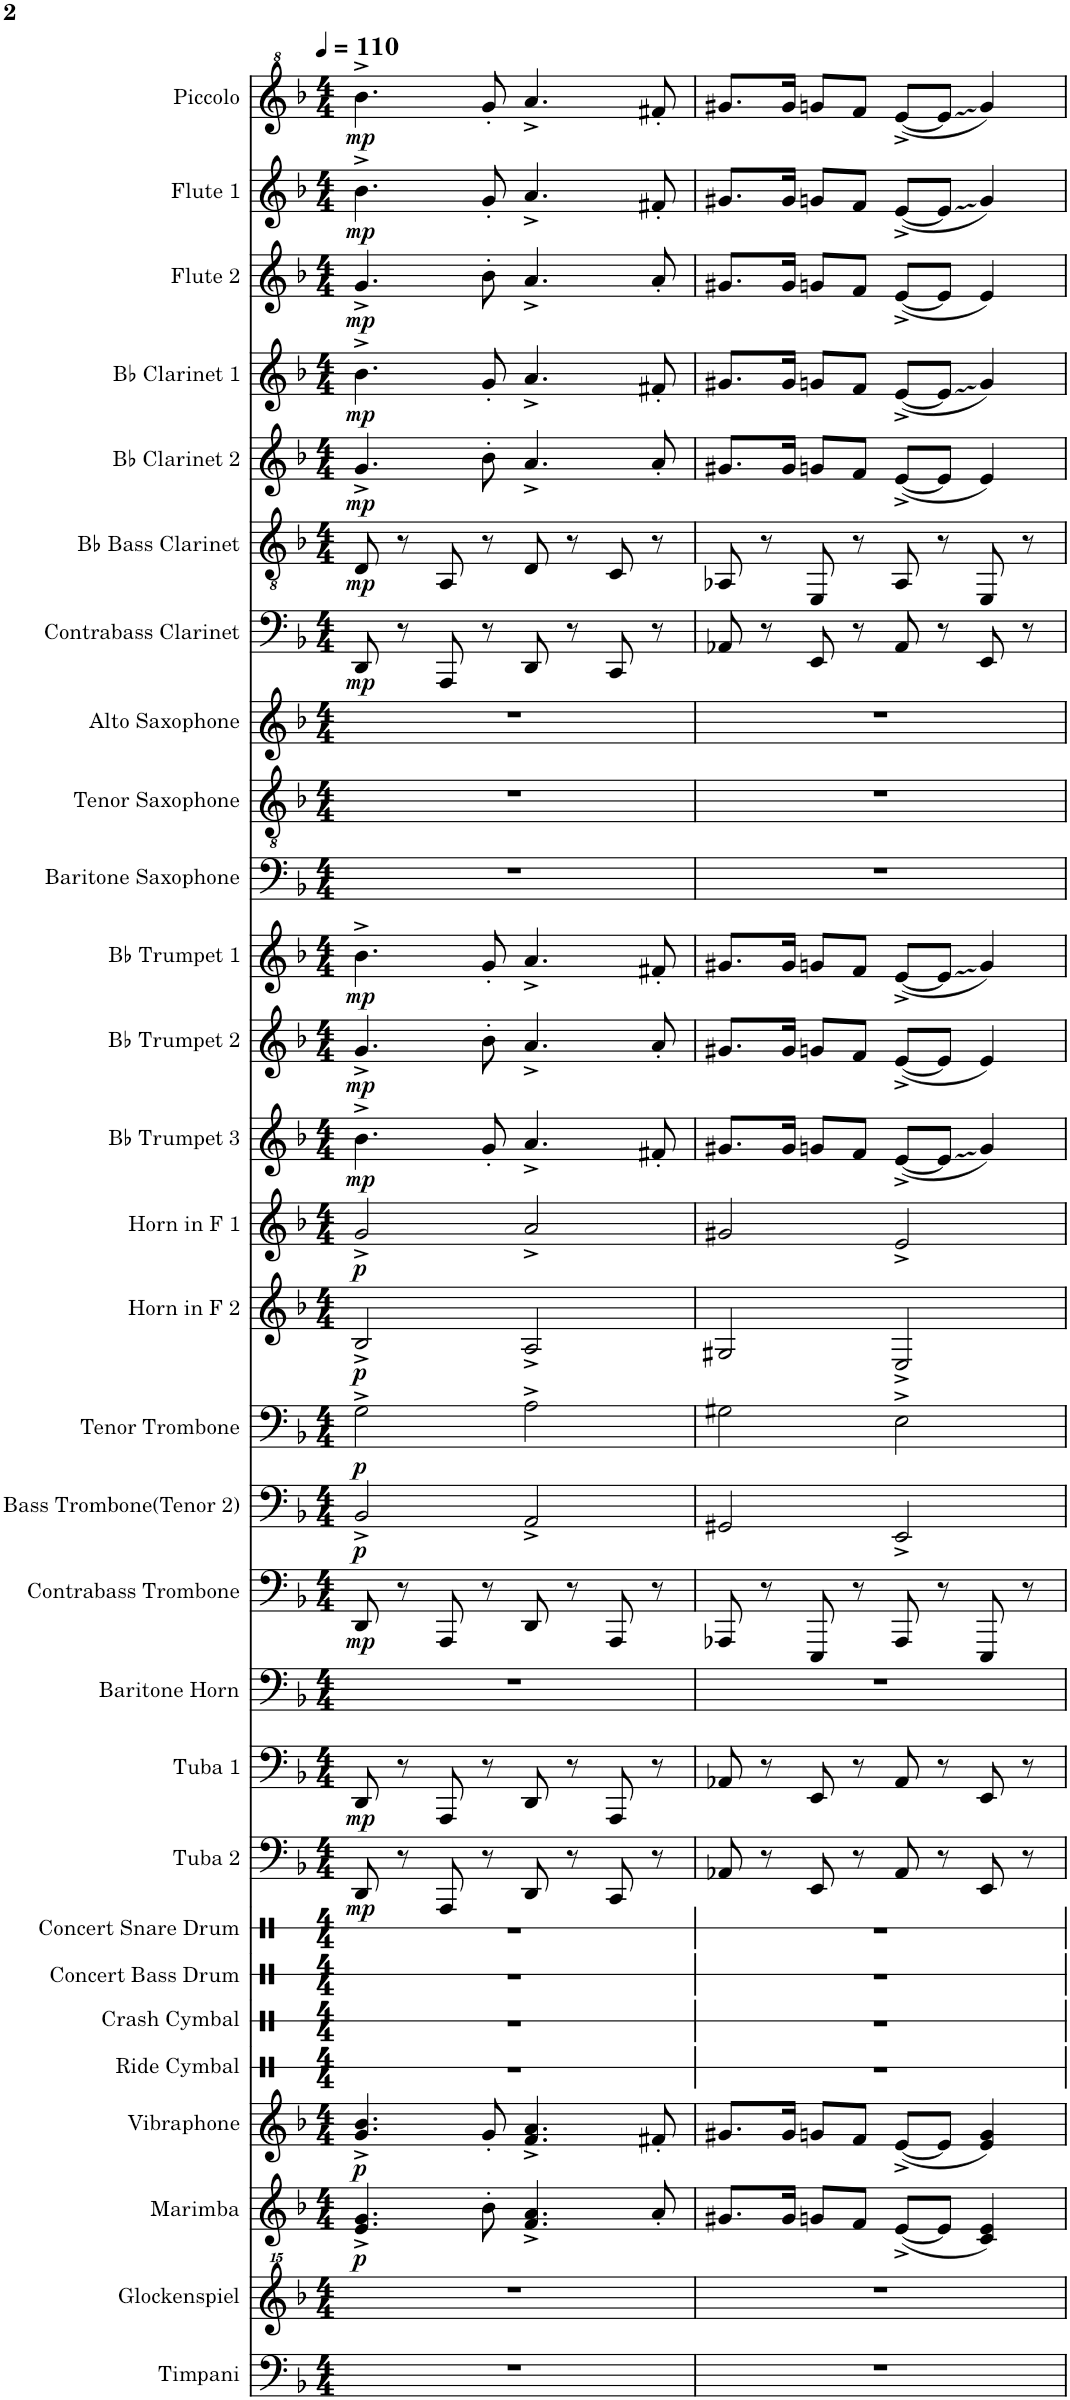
**kern	**kern	**kern	**dynam	**kern	**dynam	**kern	**kern	**kern	**kern	**kern	**dynam	**kern	**dynam	**kern	**kern	**dynam	**kern	**dynam	**kern	**dynam	**kern	**dynam	**kern	**dynam	**kern	**dynam	**kern	**dynam	**kern	**dynam	**kern	**kern	**kern	**kern	**dynam	**kern	**dynam	**kern	**dynam	**kern	**dynam	**kern	**dynam	**kern	**dynam	**kern	**dynam
*part29	*part28	*part27	*part27	*part26	*part26	*part25	*part24	*part23	*part22	*part21	*part21	*part20	*part20	*part19	*part18	*part18	*part17	*part17	*part16	*part16	*part15	*part15	*part14	*part14	*part13	*part13	*part12	*part12	*part11	*part11	*part10	*part9	*part8	*part7	*part7	*part6	*part6	*part5	*part5	*part4	*part4	*part3	*part3	*part2	*part2	*part1	*part1
*staff29	*staff28	*staff27	*staff27	*staff26	*staff26	*staff25	*staff24	*staff23	*staff22	*staff21	*staff21	*staff20	*staff20	*staff19	*staff18	*staff18	*staff17	*staff17	*staff16	*staff16	*staff15	*staff15	*staff14	*staff14	*staff13	*staff13	*staff12	*staff12	*staff11	*staff11	*staff10	*staff9	*staff8	*staff7	*staff7	*staff6	*staff6	*staff5	*staff5	*staff4	*staff4	*staff3	*staff3	*staff2	*staff2	*staff1	*staff1
*I"Timpani	*I"Glockenspiel	*I"Marimba	*	*I"Vibraphone	*	*I"Ride Cymbal	*I"Crash Cymbal	*I"Concert Bass Drum	*I"Concert Snare Drum	*I"Tuba 2	*	*I"Tuba 1	*	*I"Baritone Horn	*I"Contrabass Trombone	*	*I"Bass Trombone(Tenor 2)	*	*I"Tenor Trombone	*	*I"Horn in F 2	*	*I"Horn in F 1	*	*I"Bb Trumpet 3	*	*I"Bb Trumpet 2	*	*I"Bb Trumpet 1	*	*I"Baritone Saxophone	*I"Tenor Saxophone	*I"Alto Saxophone	*I"Contrabass Clarinet	*	*I"Bb Bass Clarinet	*	*I"Bb Clarinet 2	*	*I"Bb Clarinet 1	*	*I"Flute 2	*	*I"Flute 1	*	*I"Piccolo	*
*I'Timp.	*I'Glock.	*I'Mrm.	*	*I'Vib.	*	*I'R. Cym.	*I'Cr. Cym.	*I'Con. BD	*I'Con. Sn.	*I'Tba. 2	*	*I'Tba. 1	*	*I'Bar. Hn.	*I'Cb. Tbn.	*	*I'B. Tbn.	*	*I'T. Tbn.	*	*	*	*	*	*I'Bb Tpt. 3	*	*I'Bb Tpt. 2	*	*I'Bb Tpt. 1	*	*I'Bar. Sax.	*I'T. Sax.	*I'A. Sax.	*I'Cb. Cl.	*	*I'Bb B. Cl.	*	*I'Bb Cl. 2	*	*I'Bb Cl. 1	*	*I'Fl. 2	*	*I'Fl. 1	*	*I'Picc.	*
*	*	*	*	*	*	*stria1	*stria1	*stria1	*stria1	*	*	*	*	*	*	*	*	*	*	*	*	*	*	*	*	*	*	*	*	*	*	*	*	*	*	*	*	*	*	*	*	*	*	*	*	*	*
*clefF4	*clefG^^2	*clefG2	*	*clefG2	*	*clefX	*clefX	*clefX	*clefX	*clefF4	*	*clefF4	*	*clefF4	*clefF4	*	*clefF4	*	*clefF4	*	*clefG2	*	*clefG2	*	*clefG2	*	*clefG2	*	*clefG2	*	*clefF4	*clefGv2	*clefG2	*clefF4	*	*clefGv2	*	*clefG2	*	*clefG2	*	*clefG2	*	*clefG2	*	*clefG^2	*
*	*	*	*	*	*	*	*	*	*	*	*	*	*	*ITrd4c7	*	*	*	*	*	*	*ITrd4c7	*	*ITrd4c7	*	*ITrd1c2	*	*ITrd1c2	*	*ITrd1c2	*	*ITrd12c21	*ITrd8c14	*ITrd5c9	*ITrd1c2	*	*ITrd8c14	*	*ITrd1c2	*	*ITrd1c2	*	*	*	*	*	*ITrd-7c-12	*
*k[b-]	*k[b-]	*k[b-]	*	*k[b-]	*	*k[]	*k[]	*k[]	*k[]	*k[b-]	*	*k[b-]	*	*k[b-]	*k[b-]	*	*k[b-]	*	*k[b-]	*	*k[b-]	*	*k[b-]	*	*k[b-]	*	*k[b-]	*	*k[b-]	*	*k[b-]	*k[b-]	*k[b-]	*k[b-]	*	*k[b-]	*	*k[b-]	*	*k[b-]	*	*k[b-]	*	*k[b-]	*	*k[b-]	*
*M4/4	*M4/4	*M4/4	*	*M4/4	*	*M4/4	*M4/4	*M4/4	*M4/4	*M4/4	*	*M4/4	*	*M4/4	*M4/4	*	*M4/4	*	*M4/4	*	*M4/4	*	*M4/4	*	*M4/4	*	*M4/4	*	*M4/4	*	*M4/4	*M4/4	*M4/4	*M4/4	*	*M4/4	*	*M4/4	*	*M4/4	*	*M4/4	*	*M4/4	*	*M4/4	*
*MM110	*MM110	*MM110	*	*MM110	*	*MM110	*MM110	*MM110	*MM110	*MM110	*	*MM110	*	*MM110	*MM110	*	*MM110	*	*MM110	*	*MM110	*	*MM110	*	*MM110	*	*MM110	*	*MM110	*	*MM110	*MM110	*MM110	*MM110	*	*MM110	*	*MM110	*	*MM110	*	*MM110	*	*MM110	*	*MM110	*
=1	=1	=1	=1	=1	=1	=1	=1	=1	=1	=1	=1	=1	=1	=1	=1	=1	=1	=1	=1	=1	=1	=1	=1	=1	=1	=1	=1	=1	=1	=1	=1	=1	=1	=1	=1	=1	=1	=1	=1	=1	=1	=1	=1	=1	=1	=1	=1
!	!	!	!LO:DY:b	!	!LO:DY:b	!	!	!	!	!	!LO:DY:b	!	!LO:DY:b	!	!	!LO:DY:b	!	!LO:DY:b	!	!LO:DY:b	!	!LO:DY:b	!	!LO:DY:b	!	!LO:DY:b	!	!LO:DY:b	!	!LO:DY:b	!	!	!	!	!LO:DY:b	!	!LO:DY:b	!	!LO:DY:b	!	!LO:DY:b	!	!LO:DY:b	!	!LO:DY:b	!	!LO:DY:b
1r	1r	4.e/^ 4.g/^	p	4.g/^ 4.b-/^	p	1r	1r	1r	1r	8DD/	mp	8DD/	mp	1r	8DD/	mp	2BB-^/	p	2G^\	p	2B-^/	p	2g^/	p	4.b-^\	mp	4.g^/	mp	4.b-^\	mp	1r	1r	1r	8DD/	mp	8D/	mp	4.g^/	mp	4.b-^\	mp	4.g^/	mp	4.b-^\	mp	4.bb-^\	mp
.	.	.	.	.	.	.	.	.	.	8r	.	8r	.	.	8r	.	.	.	.	.	.	.	.	.	.	.	.	.	.	.	.	.	.	8r	.	8r	.	.	.	.	.	.	.	.	.	.	.
.	.	.	.	.	.	.	.	.	.	8AAA/	.	8AAA/	.	.	8AAA/	.	.	.	.	.	.	.	.	.	.	.	.	.	.	.	.	.	.	8AAA/	.	8AA/	.	.	.	.	.	.	.	.	.	.	.
.	.	8b-'\	.	8g'/	.	.	.	.	.	8r	.	8r	.	.	8r	.	.	.	.	.	.	.	.	.	8g'/	.	8b-'\	.	8g'/	.	.	.	.	8r	.	8r	.	8b-'\	.	8g'/	.	8b-'\	.	8g'/	.	8gg'/	.
.	.	4.f/^ 4.a/^	.	4.f/^ 4.a/^	.	.	.	.	.	8DD/	.	8DD/	.	.	8DD/	.	2AA^/	.	2A^\	.	2A^/	.	2a^/	.	4.a^/	.	4.a^/	.	4.a^/	.	.	.	.	8DD/	.	8D/	.	4.a^/	.	4.a^/	.	4.a^/	.	4.a^/	.	4.aa^/	.
.	.	.	.	.	.	.	.	.	.	8r	.	8r	.	.	8r	.	.	.	.	.	.	.	.	.	.	.	.	.	.	.	.	.	.	8r	.	8r	.	.	.	.	.	.	.	.	.	.	.
.	.	.	.	.	.	.	.	.	.	8CC/	.	8AAA/	.	.	8AAA/	.	.	.	.	.	.	.	.	.	.	.	.	.	.	.	.	.	.	8CC/	.	8C/	.	.	.	.	.	.	.	.	.	.	.
.	.	8a'/	.	8f#X'/	.	.	.	.	.	8r	.	8r	.	.	8r	.	.	.	.	.	.	.	.	.	8f#X'/	.	8a'/	.	8f#X'/	.	.	.	.	8r	.	8r	.	8a'/	.	8f#X'/	.	8a'/	.	8f#X'/	.	8ff#X'/	.
=2	=2	=2	=2	=2	=2	=2	=2	=2	=2	=2	=2	=2	=2	=2	=2	=2	=2	=2	=2	=2	=2	=2	=2	=2	=2	=2	=2	=2	=2	=2	=2	=2	=2	=2	=2	=2	=2	=2	=2	=2	=2	=2	=2	=2	=2	=2	=2
1r	1r	8.g#X/L	.	8.g#X/L	.	1r	1r	1r	1r	8AA-X/	.	8AA-X/	.	1r	8AAA-X/	.	2GG#X/	.	2G#X\	.	2G#X/	.	2g#X/	.	8.g#X/L	.	8.g#X/L	.	8.g#X/L	.	1r	1r	1r	8AA-X/	.	8AA-X/	.	8.g#X/L	.	8.g#X/L	.	8.g#X/L	.	8.g#X/L	.	8.gg#X/L	.
.	.	.	.	.	.	.	.	.	.	8r	.	8r	.	.	8r	.	.	.	.	.	.	.	.	.	.	.	.	.	.	.	.	.	.	8r	.	8r	.	.	.	.	.	.	.	.	.	.	.
.	.	16g#/Jk	.	16g#/Jk	.	.	.	.	.	.	.	.	.	.	.	.	.	.	.	.	.	.	.	.	16g#/Jk	.	16g#/Jk	.	16g#/Jk	.	.	.	.	.	.	.	.	16g#/Jk	.	16g#/Jk	.	16g#/Jk	.	16g#/Jk	.	16gg#/Jk	.
.	.	8gn/L	.	8gn/L	.	.	.	.	.	8EE/	.	8EE/	.	.	8EEE/	.	.	.	.	.	.	.	.	.	8gn/L	.	8gn/L	.	8gn/L	.	.	.	.	8EE/	.	8EE/	.	8gn/L	.	8gn/L	.	8gn/L	.	8gn/L	.	8ggn/L	.
.	.	8f/J	.	8f/J	.	.	.	.	.	8r	.	8r	.	.	8r	.	.	.	.	.	.	.	.	.	8f/J	.	8f/J	.	8f/J	.	.	.	.	8r	.	8r	.	8f/J	.	8f/J	.	8f/J	.	8f/J	.	8ff/J	.
.	.	([8e^/L	.	([8e^/L	.	.	.	.	.	8AA-/	.	8AA-/	.	.	8AAA-/	.	2EE^/	.	2E^\	.	2E^/	.	2e^/	.	([8e^/L	.	([8e^/L	.	([8e^/L	.	.	.	.	8AA-/	.	8AA-/	.	([8e^/L	.	([8e^/L	.	([8e^/L	.	([8e^/L	.	([8ee^/L	.
.	.	8e/J]	.	8e/J]	.	.	.	.	.	8r	.	8r	.	.	8r	.	.	.	.	.	.	.	.	.	8e/J]	.	8e/J]	.	8e/J]	.	.	.	.	8r	.	8r	.	8e/J]	.	8e/J]	.	8e/J]	.	8e/J]	.	8ee/J]	.
.	.	4c/ 4e/)	.	4e/ 4g/)	.	.	.	.	.	8EE/	.	8EE/	.	.	8EEE/	.	.	.	.	.	.	.	.	.	4g/)	.	4e/)	.	4g/)	.	.	.	.	8EE/	.	8EE/	.	4e/)	.	4g/)	.	4e/)	.	4g/)	.	4gg/)	.
.	.	.	.	.	.	.	.	.	.	8r	.	8r	.	.	8r	.	.	.	.	.	.	.	.	.	.	.	.	.	.	.	.	.	.	8r	.	8r	.	.	.	.	.	.	.	.	.	.	.
=	=	=	=	=	=	=	=	=	=	=	=	=	=	=	=	=	=	=	=	=	=	=	=	=	=	=	=	=	=	=	=	=	=	=	=	=	=	=	=	=	=	=	=	=	=	=	=
*-	*-	*-	*-	*-	*-	*-	*-	*-	*-	*-	*-	*-	*-	*-	*-	*-	*-	*-	*-	*-	*-	*-	*-	*-	*-	*-	*-	*-	*-	*-	*-	*-	*-	*-	*-	*-	*-	*-	*-	*-	*-	*-	*-	*-	*-	*-	*-
